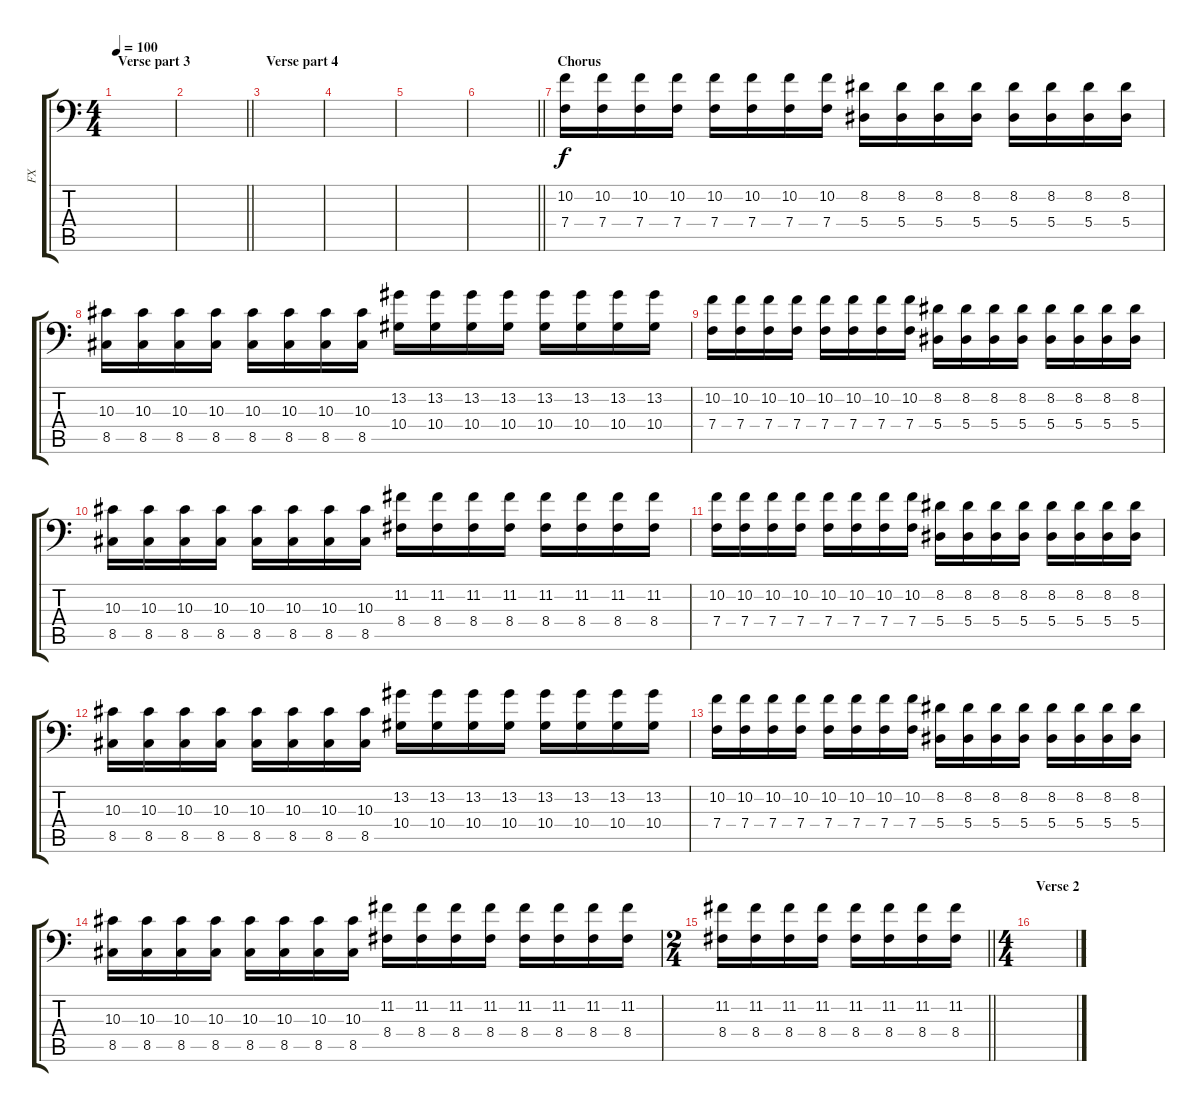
\track ("FX" "FX") {instrument lead2sawtooth}
\staff {score tabs}
\tuning (C4 G3 Eb3 Bb2 F2 Bb1) {hide}
\ts (4 4)
\section ("" "Verse part 3")
\tempo 100
\clef f4
\ks c
|
\barLineRight lightlight
|
\section ("" "Verse part 4")
|
|
|
\barLineRight lightlight
|
\section ("" "Chorus")
(10.2 7.4).16 (10.2 7.4).16 (10.2 7.4).16 (10.2 7.4).16 (10.2 7.4).16 (10.2 7.4).16 (10.2 7.4).16 (10.2 7.4).16 (8.2 5.4).16 (8.2 5.4).16 (8.2 5.4).16 (8.2 5.4).16 (8.2 5.4).16 (8.2 5.4).16 (8.2 5.4).16 (8.2 5.4).16 |
(10.3 8.5).16 (10.3 8.5).16 (10.3 8.5).16 (10.3 8.5).16 (10.3 8.5).16 (10.3 8.5).16 (10.3 8.5).16 (10.3 8.5).16 (13.2 10.4).16 (13.2 10.4).16 (13.2 10.4).16 (13.2 10.4).16 (13.2 10.4).16 (13.2 10.4).16 (13.2 10.4).16 (13.2 10.4).16 |
(10.2 7.4).16 (10.2 7.4).16 (10.2 7.4).16 (10.2 7.4).16 (10.2 7.4).16 (10.2 7.4).16 (10.2 7.4).16 (10.2 7.4).16 (8.2 5.4).16 (8.2 5.4).16 (8.2 5.4).16 (8.2 5.4).16 (8.2 5.4).16 (8.2 5.4).16 (8.2 5.4).16 (8.2 5.4).16 |
(10.3 8.5).16 (10.3 8.5).16 (10.3 8.5).16 (10.3 8.5).16 (10.3 8.5).16 (10.3 8.5).16 (10.3 8.5).16 (10.3 8.5).16 (11.2 8.4).16 (11.2 8.4).16 (11.2 8.4).16 (11.2 8.4).16 (11.2 8.4).16 (11.2 8.4).16 (11.2 8.4).16 (11.2 8.4).16 |
(10.2 7.4).16 (10.2 7.4).16 (10.2 7.4).16 (10.2 7.4).16 (10.2 7.4).16 (10.2 7.4).16 (10.2 7.4).16 (10.2 7.4).16 (8.2 5.4).16 (8.2 5.4).16 (8.2 5.4).16 (8.2 5.4).16 (8.2 5.4).16 (8.2 5.4).16 (8.2 5.4).16 (8.2 5.4).16 |
(10.3 8.5).16 (10.3 8.5).16 (10.3 8.5).16 (10.3 8.5).16 (10.3 8.5).16 (10.3 8.5).16 (10.3 8.5).16 (10.3 8.5).16 (13.2 10.4).16 (13.2 10.4).16 (13.2 10.4).16 (13.2 10.4).16 (13.2 10.4).16 (13.2 10.4).16 (13.2 10.4).16 (13.2 10.4).16 |
(10.2 7.4).16 (10.2 7.4).16 (10.2 7.4).16 (10.2 7.4).16 (10.2 7.4).16 (10.2 7.4).16 (10.2 7.4).16 (10.2 7.4).16 (8.2 5.4).16 (8.2 5.4).16 (8.2 5.4).16 (8.2 5.4).16 (8.2 5.4).16 (8.2 5.4).16 (8.2 5.4).16 (8.2 5.4).16 |
(10.3 8.5).16 (10.3 8.5).16 (10.3 8.5).16 (10.3 8.5).16 (10.3 8.5).16 (10.3 8.5).16 (10.3 8.5).16 (10.3 8.5).16 (11.2 8.4).16 (11.2 8.4).16 (11.2 8.4).16 (11.2 8.4).16 (11.2 8.4).16 (11.2 8.4).16 (11.2 8.4).16 (11.2 8.4).16 |
\ts (2 4)
\barLineRight lightlight
(11.2 8.4).16 (11.2 8.4).16 (11.2 8.4).16 (11.2 8.4).16 (11.2 8.4).16 (11.2 8.4).16 (11.2 8.4).16 (11.2 8.4).16 |
\ts (4 4)
\section ("" "Verse 2")
